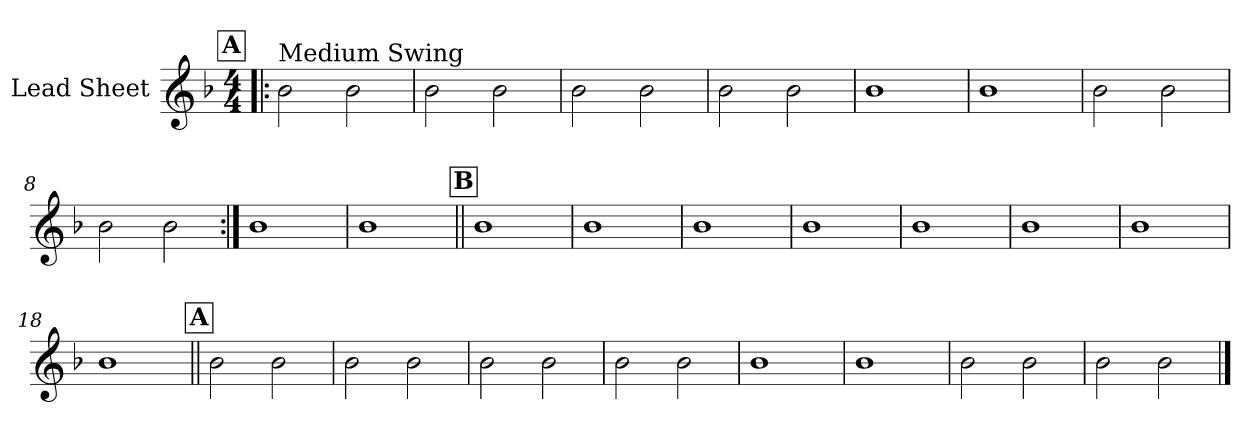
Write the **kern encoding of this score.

**kern
*part1
*staff1
*I"Lead Sheet
*clefG2
*k[b-]
*F:
*M4/4
!!LO:REH:place=s1:a:fs=14:t=A
=1!|:
!LO:TX:a:t=Medium Swing
2b-\
2b-\
=2
2b-\
2b-\
=3
2b-\
2b-\
=4
2b-\
2b-\
!!LO:LB:g=z
=5
1b-
=6
1b-
=7
2b-\
2b-\
=8
2b-\
2b-\
!!LO:LB:g=z
=9:|!
1b-
=10
1b-
!!LO:LB:g=z
!!LO:REH:place=s1:a:fs=14:t=B
=11||
1b-
=12
1b-
=13
1b-
=14
1b-
!!LO:LB:g=z
=15
1b-
=16
1b-
=17
1b-
=18
1b-
!!LO:LB:g=z
!!LO:REH:place=s1:a:fs=14:t=A
=19||
2b-\
2b-\
=20
2b-\
2b-\
=21
2b-\
2b-\
=22
2b-\
2b-\
!!LO:LB:g=z
=23
1b-
=24
1b-
=25
2b-\
2b-\
=26
2b-\
2b-\
==
*-
